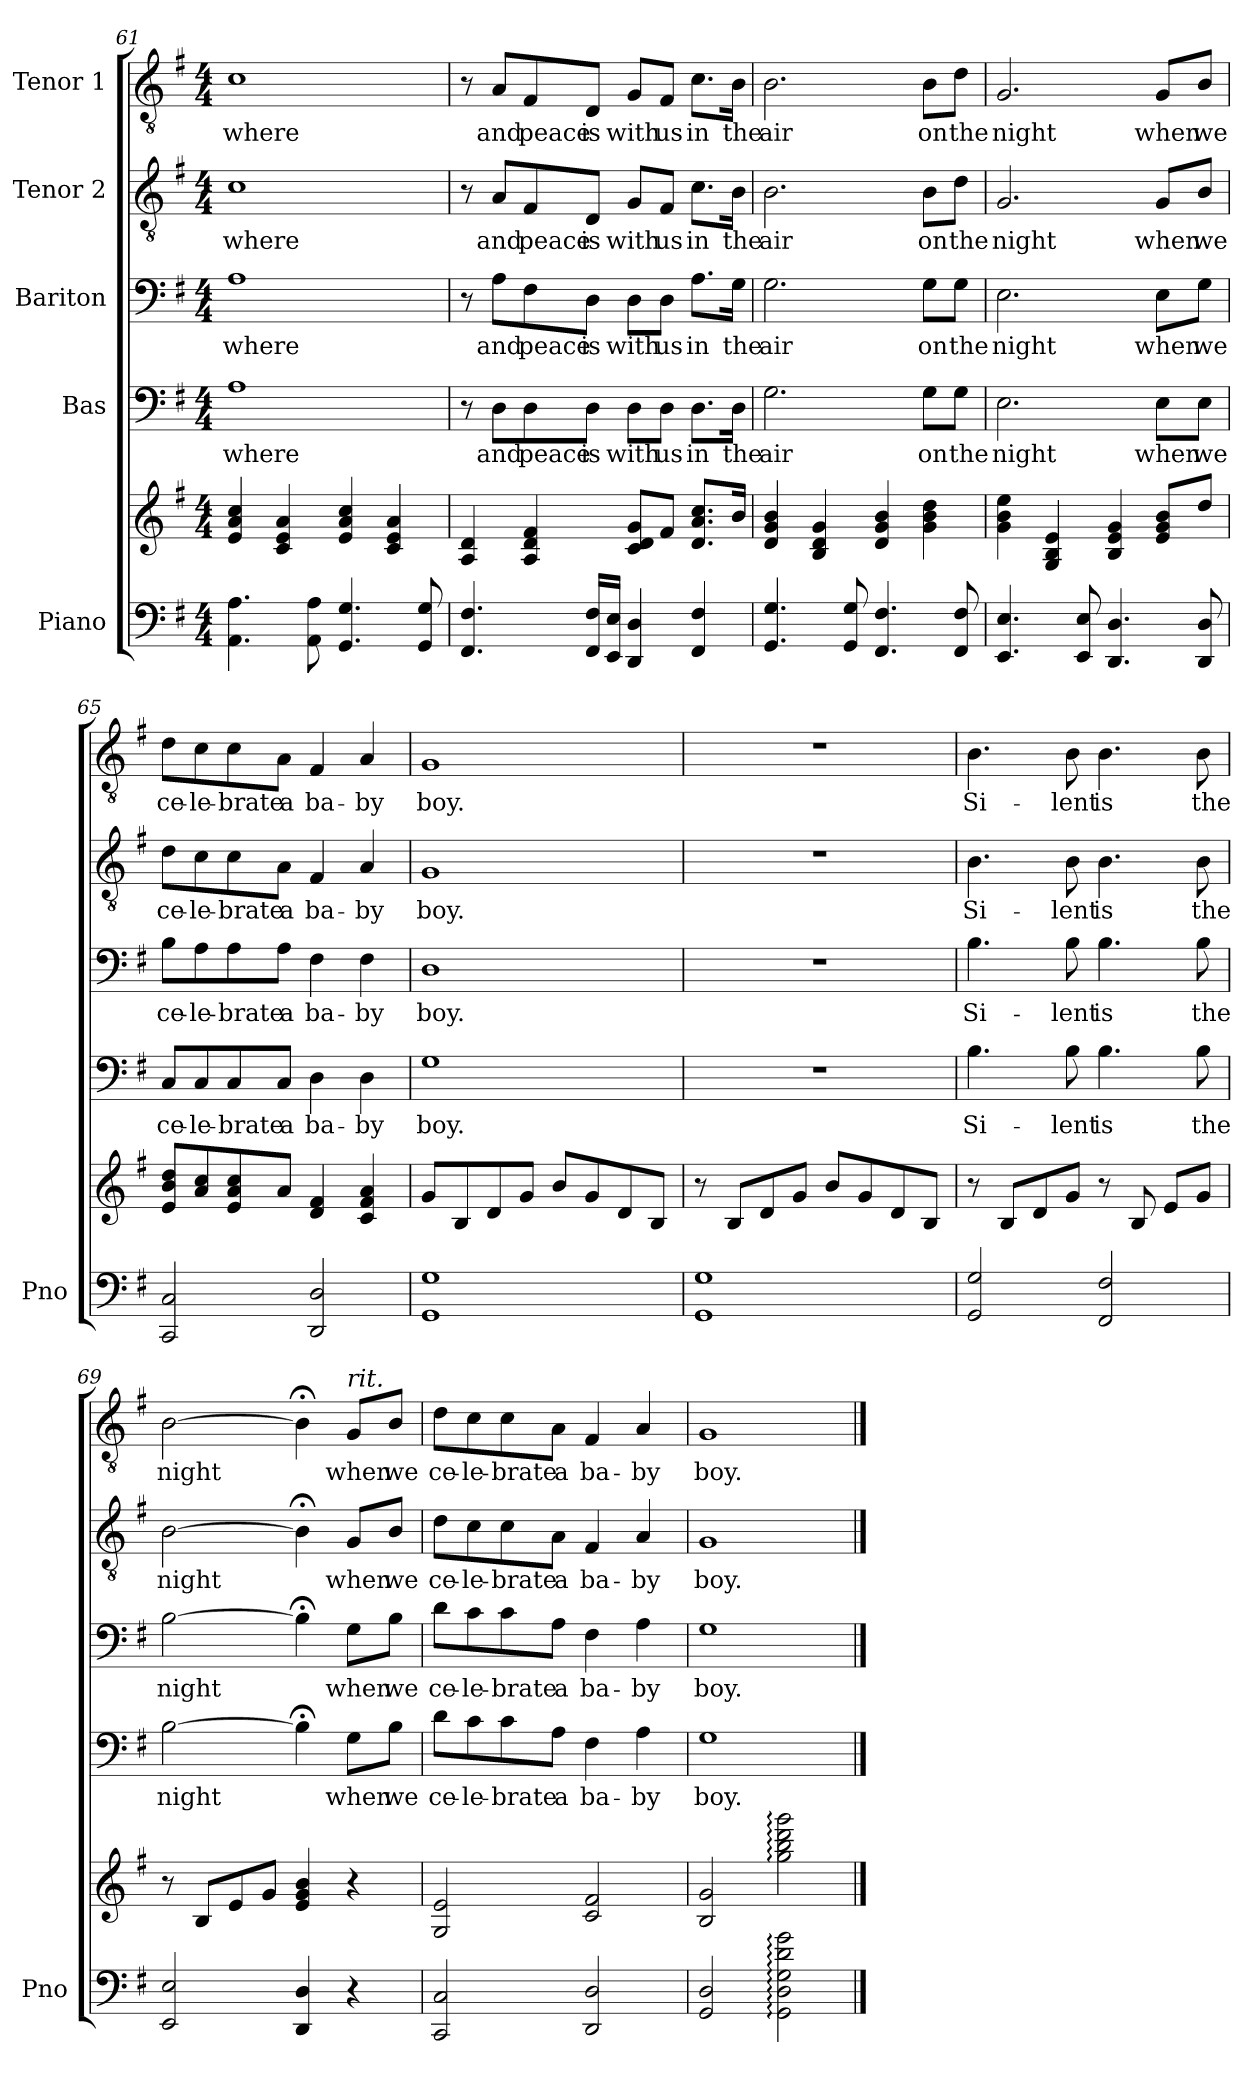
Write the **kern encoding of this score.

**kern	**kern	**kern	**text	**kern	**text	**kern	**text	**kern	**text
*part5	*part5	*part4	*part4	*part3	*part3	*part2	*part2	*part1	*part1
*staff6	*staff5	*staff4	*staff4	*staff3	*staff3	*staff2	*staff2	*staff1	*staff1
*I"Piano	*	*I"Bas	*	*I"Bariton	*	*I"Tenor 2	*	*I"Tenor 1	*
*I'Pno	*	*	*	*	*	*	*	*	*
!!LO:PB:g=z
*clefF4	*clefG2	*clefF4	*	*clefF4	*	*clefGv2	*	*clefGv2	*
*k[f#]	*k[f#]	*k[f#]	*	*k[f#]	*	*k[f#]	*	*k[f#]	*
*G:	*G:	*G:	*	*G:	*	*G:	*	*G:	*
*M4/4	*M4/4	*M4/4	*	*M4/4	*	*M4/4	*	*M4/4	*
=61	=61	=61	=61	=61	=61	=61	=61	=61	=61
!	!	!	!LO:LY:b	!	!LO:LY:b	!	!LO:LY:b	!	!LO:LY:b
4.AA\ 4.A\	4e/ 4a/ 4cc/	1A	-where	1A	-where	1c	-where	1c	-where
.	4c/ 4e/ 4a/	.	.	.	.	.	.	.	.
8AA\ 8A\	.	.	.	.	.	.	.	.	.
4.GG/ 4.G/	4e/ 4a/ 4cc/	.	.	.	.	.	.	.	.
.	4c/ 4e/ 4a/	.	.	.	.	.	.	.	.
8GG/ 8G/	.	.	.	.	.	.	.	.	.
=62	=62	=62	=62	=62	=62	=62	=62	=62	=62
4.FF#/ 4.F#/	4A/ 4d/	8r	.	8r	.	8r	.	8r	.
!	!	!	!LO:LY:b	!	!LO:LY:b	!	!LO:LY:b	!	!LO:LY:b
.	.	8D\L	and	8A\L	and	8A/L	and	8A/L	and
!	!	!	!LO:LY:b	!	!LO:LY:b	!	!LO:LY:b	!	!LO:LY:b
.	4A/ 4d/ 4f#/	8D\	peace	8F#\	peace	8F#/	peace	8F#/	peace
!	!	!	!LO:LY:b	!	!LO:LY:b	!	!LO:LY:b	!	!LO:LY:b
16FF#/ 16F#/LL	.	8D\J	is	8D\J	is	8D/J	is	8D/J	is
16EE/ 16E/JJ	.	.	.	.	.	.	.	.	.
!	!	!	!LO:LY:b	!	!LO:LY:b	!	!LO:LY:b	!	!LO:LY:b
4DD/ 4D/	8c/ 8d/ 8g/L	8D\L	with	8D\L	with	8G/L	with	8G/L	with
!	!	!	!LO:LY:b	!	!LO:LY:b	!	!LO:LY:b	!	!LO:LY:b
.	8f#/J	8D\J	us	8D\J	us	8F#/J	us	8F#/J	us
!	!	!	!LO:LY:b	!	!LO:LY:b	!	!LO:LY:b	!	!LO:LY:b
4FF#/ 4F#/	8.d/ 8.a/ 8.cc/L	8.D\L	in	8.A\L	in	8.c\L	in	8.c\L	in
!	!	!	!LO:LY:b	!	!LO:LY:b	!	!LO:LY:b	!	!LO:LY:b
.	16b/Jk	16D\Jk	the	16G\Jk	the	16B\Jk	the	16B\Jk	the
=63	=63	=63	=63	=63	=63	=63	=63	=63	=63
!	!	!	!LO:LY:b	!	!LO:LY:b	!	!LO:LY:b	!	!LO:LY:b
4.GG/ 4.G/	4d/ 4g/ 4b/	2.G\	air	2.G\	air	2.B\	air	2.B\	air
.	4B/ 4d/ 4g/	.	.	.	.	.	.	.	.
8GG/ 8G/	.	.	.	.	.	.	.	.	.
4.FF#/ 4.F#/	4d/ 4g/ 4b/	.	.	.	.	.	.	.	.
!	!	!	!LO:LY:b	!	!LO:LY:b	!	!LO:LY:b	!	!LO:LY:b
.	4g\ 4b\ 4dd\	8G\L	on	8G\L	on	8B\L	on	8B\L	on
!	!	!	!LO:LY:b	!	!LO:LY:b	!	!LO:LY:b	!	!LO:LY:b
8FF#/ 8F#/	.	8G\J	the	8G\J	the	8d\J	the	8d\J	the
=64	=64	=64	=64	=64	=64	=64	=64	=64	=64
!	!	!	!LO:LY:b	!	!LO:LY:b	!	!LO:LY:b	!	!LO:LY:b
4.EE/ 4.E/	4g\ 4b\ 4ee\	2.E\	night	2.E\	night	2.G/	night	2.G/	night
.	4G/ 4B/ 4e/	.	.	.	.	.	.	.	.
8EE/ 8E/	.	.	.	.	.	.	.	.	.
4.DD/ 4.D/	4B/ 4e/ 4g/	.	.	.	.	.	.	.	.
!	!	!	!LO:LY:b	!	!LO:LY:b	!	!LO:LY:b	!	!LO:LY:b
.	8e/ 8g/ 8b/L	8E\L	when	8E\L	when	8G/L	when	8G/L	when
!	!	!	!LO:LY:b	!	!LO:LY:b	!	!LO:LY:b	!	!LO:LY:b
8DD/ 8D/	8dd/J	8E\J	we	8G\J	we	8B/J	we	8B/J	we
!!LO:LB:g=z
=65	=65	=65	=65	=65	=65	=65	=65	=65	=65
!	!	!	!LO:LY:b	!	!LO:LY:b	!	!LO:LY:b	!	!LO:LY:b
2CC/ 2C/	8e/ 8b/ 8dd/L	8C/L	ce-	8B\L	ce-	8d\L	ce-	8d\L	ce-
!	!	!	!LO:LY:b	!	!LO:LY:b	!	!LO:LY:b	!	!LO:LY:b
.	8a/ 8cc/	8C/	-le-	8A\	-le-	8c\	-le-	8c\	-le-
!	!	!	!LO:LY:b	!	!LO:LY:b	!	!LO:LY:b	!	!LO:LY:b
.	8e/ 8a/ 8cc/	8C/	-brate	8A\	-brate	8c\	-brate	8c\	-brate
!	!	!	!LO:LY:b	!	!LO:LY:b	!	!LO:LY:b	!	!LO:LY:b
.	8a/J	8C/J	a	8A\J	a	8A\J	a	8A\J	a
!	!	!	!LO:LY:b	!	!LO:LY:b	!	!LO:LY:b	!	!LO:LY:b
2DD/ 2D/	4d/ 4f#/	4D\	ba-	4F#\	ba-	4F#/	ba-	4F#/	ba-
!	!	!	!LO:LY:b	!	!LO:LY:b	!	!LO:LY:b	!	!LO:LY:b
.	4c/ 4f#/ 4a/	4D\	-by	4F#\	-by	4A/	-by	4A/	-by
=66	=66	=66	=66	=66	=66	=66	=66	=66	=66
!	!	!	!LO:LY:b	!	!LO:LY:b	!	!LO:LY:b	!	!LO:LY:b
1GG 1G	8g/L	1G	boy.	1D	boy.	1G	boy.	1G	boy.
.	8B/	.	.	.	.	.	.	.	.
.	8d/	.	.	.	.	.	.	.	.
.	8g/J	.	.	.	.	.	.	.	.
.	8b/L	.	.	.	.	.	.	.	.
.	8g/	.	.	.	.	.	.	.	.
.	8d/	.	.	.	.	.	.	.	.
.	8B/J	.	.	.	.	.	.	.	.
=67	=67	=67	=67	=67	=67	=67	=67	=67	=67
1GG 1G	8r	1r	.	1r	.	1r	.	1r	.
.	8B/L	.	.	.	.	.	.	.	.
.	8d/	.	.	.	.	.	.	.	.
.	8g/J	.	.	.	.	.	.	.	.
.	8b/L	.	.	.	.	.	.	.	.
.	8g/	.	.	.	.	.	.	.	.
.	8d/	.	.	.	.	.	.	.	.
.	8B/J	.	.	.	.	.	.	.	.
=68	=68	=68	=68	=68	=68	=68	=68	=68	=68
!	!	!	!LO:LY:b	!	!LO:LY:b	!	!LO:LY:b	!	!LO:LY:b
2GG/ 2G/	8r	4.B\	Si-	4.B\	Si-	4.B\	Si-	4.B\	Si-
.	8B/L	.	.	.	.	.	.	.	.
.	8d/	.	.	.	.	.	.	.	.
!	!	!	!LO:LY:b	!	!LO:LY:b	!	!LO:LY:b	!	!LO:LY:b
.	8g/J	8B\	-lent	8B\	-lent	8B\	-lent	8B\	-lent
!	!	!	!LO:LY:b	!	!LO:LY:b	!	!LO:LY:b	!	!LO:LY:b
2FF#/ 2F#/	8r	4.B\	is	4.B\	is	4.B\	is	4.B\	is
.	8B/	.	.	.	.	.	.	.	.
.	8e/L	.	.	.	.	.	.	.	.
!	!	!	!LO:LY:b	!	!LO:LY:b	!	!LO:LY:b	!	!LO:LY:b
.	8g/J	8B\	the	8B\	the	8B\	the	8B\	the
!!LO:PB:g=z
=69	=69	=69	=69	=69	=69	=69	=69	=69	=69
!	!	!	!LO:LY:b	!	!LO:LY:b	!	!LO:LY:b	!	!LO:LY:b
2EE/ 2E/	8r	[2B\	night	[2B\	night	[2B\	night	[2B\	night
.	8B/L	.	.	.	.	.	.	.	.
.	8e/	.	.	.	.	.	.	.	.
.	8g/J	.	.	.	.	.	.	.	.
4DD/ 4D/	4e/ 4g/ 4b/	4B;<\]	.	4B;<\]	.	4B;<\]	.	4B;<\]	.
!	!	!	!	!	!	!	!	!LO:TX:a:i:t=rit.	!
!	!	!	!LO:LY:b	!	!LO:LY:b	!	!LO:LY:b	!	!LO:LY:b
4r	4r	8G\L	when	8G\L	when	8G/L	when	8G/L	when
!	!	!	!LO:LY:b	!	!LO:LY:b	!	!LO:LY:b	!	!LO:LY:b
.	.	8B\J	we	8B\J	we	8B/J	we	8B/J	we
=70	=70	=70	=70	=70	=70	=70	=70	=70	=70
!	!	!	!LO:LY:b	!	!LO:LY:b	!	!LO:LY:b	!	!LO:LY:b
2CC/ 2C/	2G/ 2e/	8d\L	ce-	8d\L	ce-	8d\L	ce-	8d\L	ce-
!	!	!	!LO:LY:b	!	!LO:LY:b	!	!LO:LY:b	!	!LO:LY:b
.	.	8c\	-le-	8c\	-le-	8c\	-le-	8c\	-le-
!	!	!	!LO:LY:b	!	!LO:LY:b	!	!LO:LY:b	!	!LO:LY:b
.	.	8c\	-brate	8c\	-brate	8c\	-brate	8c\	-brate
!	!	!	!LO:LY:b	!	!LO:LY:b	!	!LO:LY:b	!	!LO:LY:b
.	.	8A\J	a	8A\J	a	8A\J	a	8A\J	a
!	!	!	!LO:LY:b	!	!LO:LY:b	!	!LO:LY:b	!	!LO:LY:b
2DD/ 2D/	2c/ 2f#/	4F#\	ba-	4F#\	ba-	4F#/	ba-	4F#/	ba-
!	!	!	!LO:LY:b	!	!LO:LY:b	!	!LO:LY:b	!	!LO:LY:b
.	.	4A\	-by	4A\	-by	4A/	-by	4A/	-by
=71	=71	=71	=71	=71	=71	=71	=71	=71	=71
!	!	!	!LO:LY:b	!	!LO:LY:b	!	!LO:LY:b	!	!LO:LY:b
2GG/ 2D/	2B/ 2g/	1G	boy.	1G	boy.	1G	boy.	1G	boy.
2GG\: 2D\: 2G\: 2d\: 2g\:	2gg\: 2bb\: 2ddd\: 2ggg\:	.	.	.	.	.	.	.	.
==	==	==	==	==	==	==	==	==	==
*-	*-	*-	*-	*-	*-	*-	*-	*-	*-
